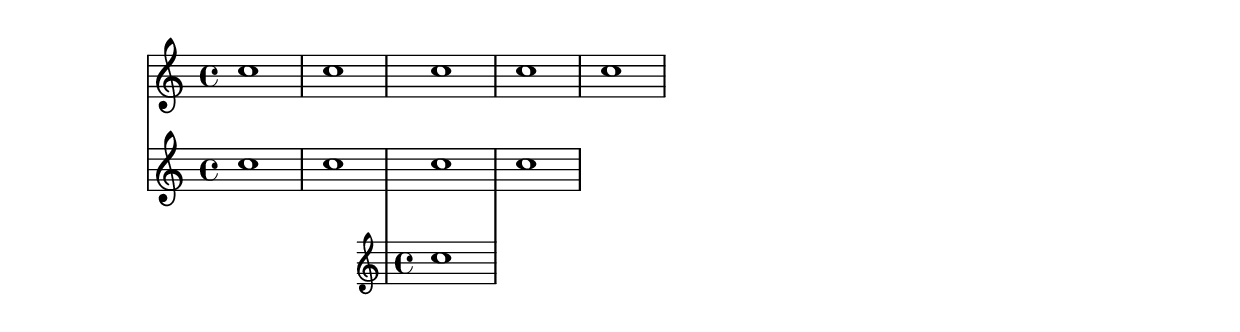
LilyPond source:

%%  Do not edit this file; it is auto-generated from LSR!
\version "2.11.35"

\header { texidoc = "
You can add (possibly temporarily) an extra staff after the beginning
of  a piece.  
" }

\score {
	<<
		\new Staff \relative c''{ c1 c c c c }
		\new StaffGroup \relative c''{ 
			\new Staff 
			c1 c
			<< c1 \new Staff { c1 } >>
			c
		}
	>>
  	\layout {
		
		\context{
			\Score

		}
	}
}





